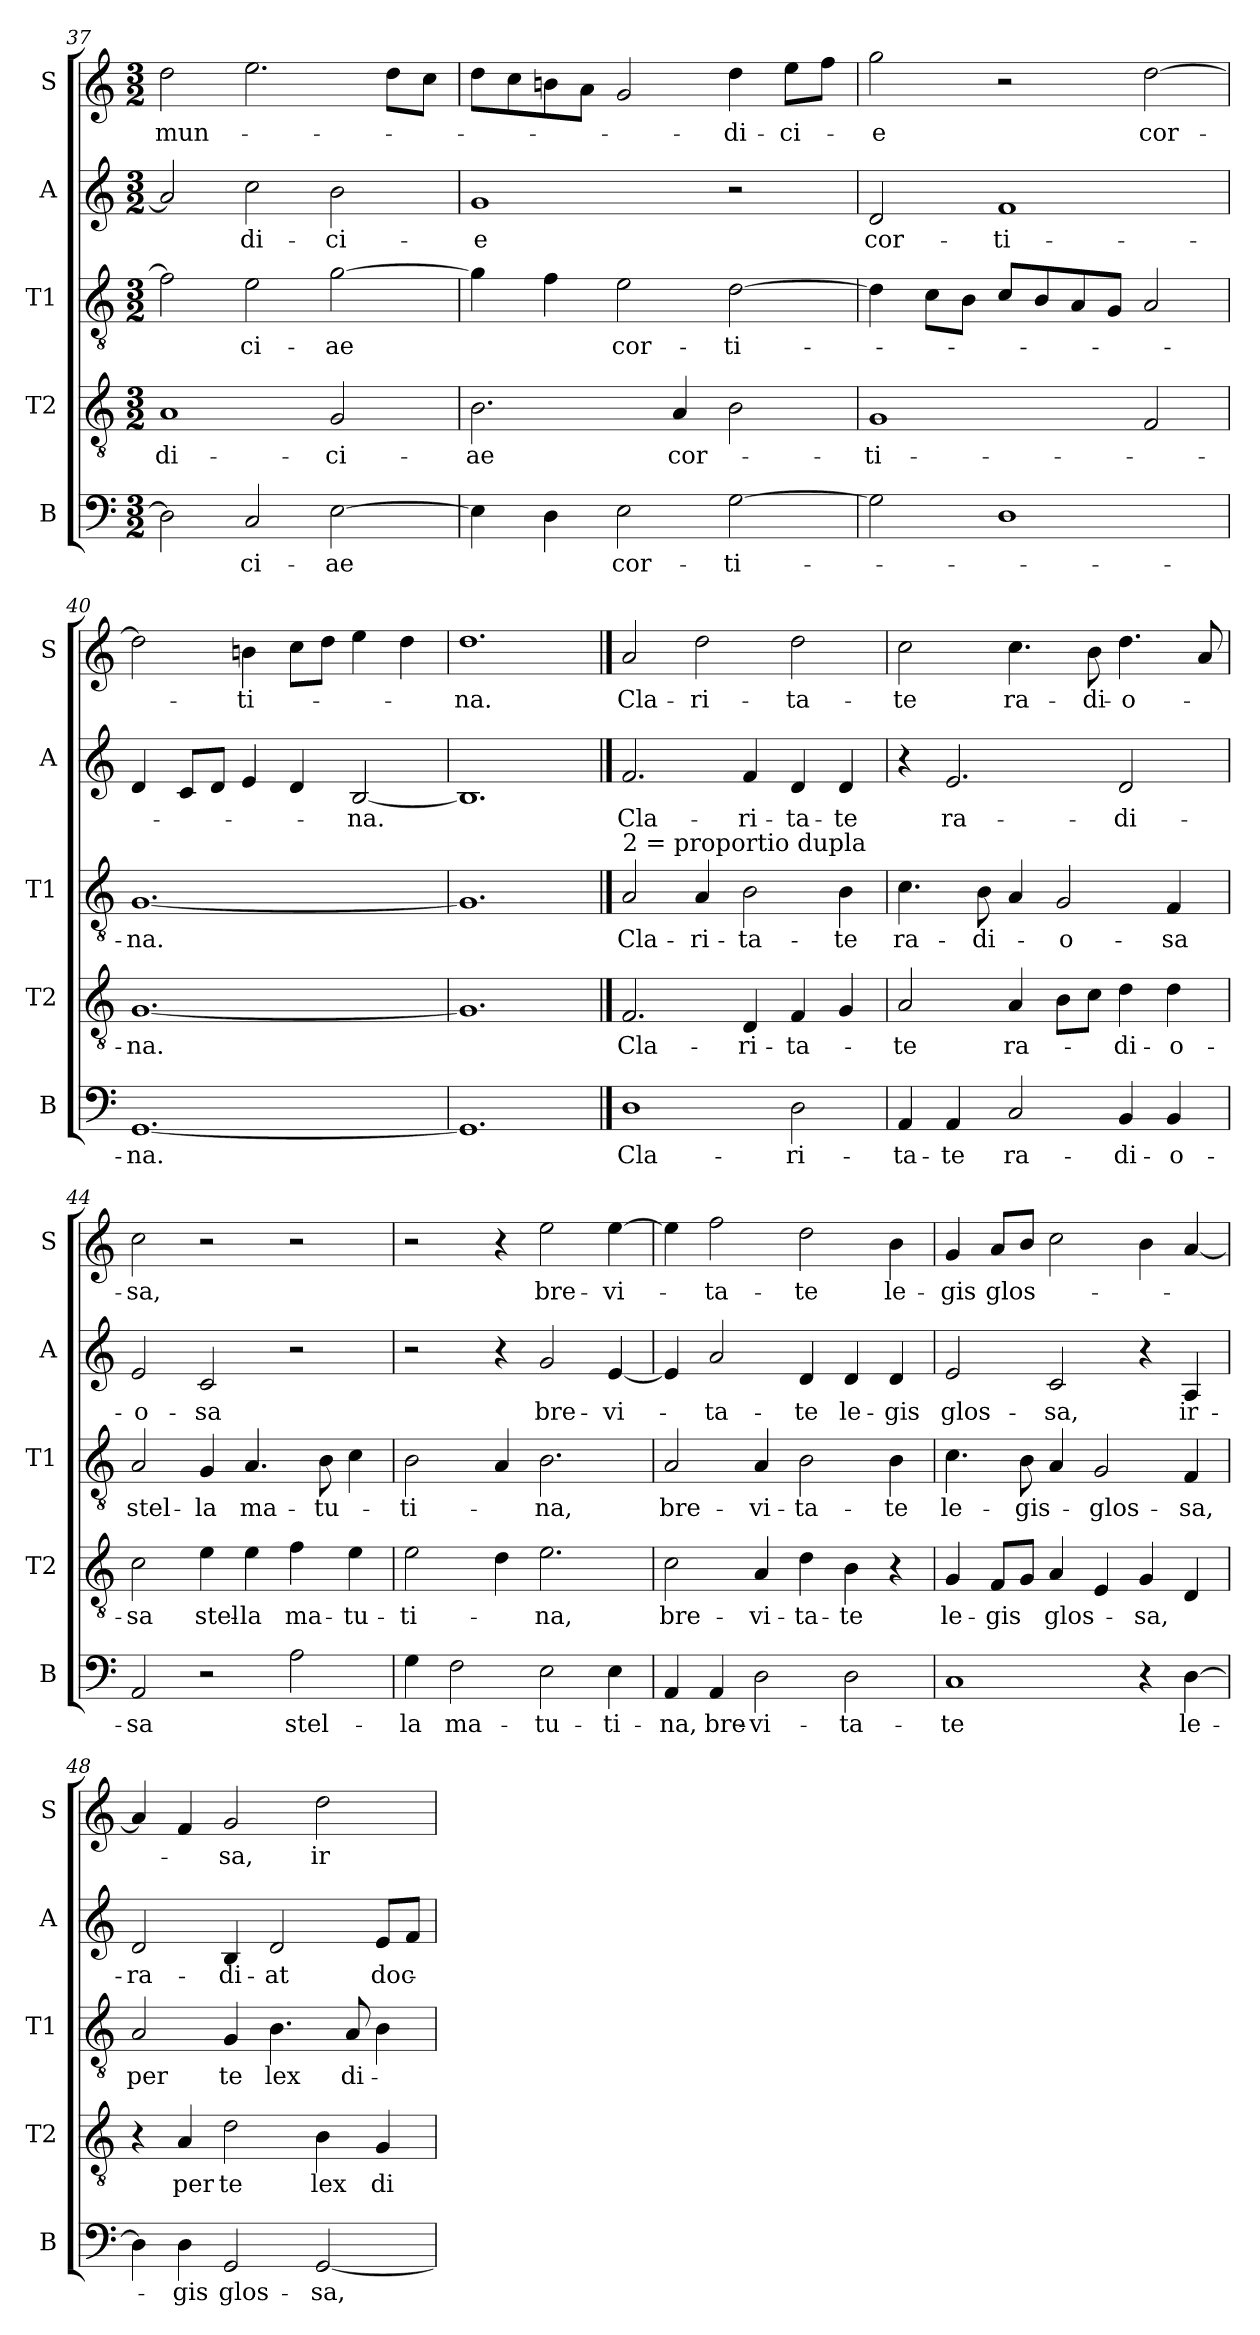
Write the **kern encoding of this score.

**kern	**text	**kern	**text	**kern	**text	**kern	**text	**kern	**text
*part5	*part5	*part4	*part4	*part3	*part3	*part2	*part2	*part1	*part1
*staff5	*staff5	*staff4	*staff4	*staff3	*staff3	*staff2	*staff2	*staff1	*staff1
*I"B	*	*I"T2	*	*I"T1	*	*I"A	*	*I"S	*
*I'B	*	*I'T2	*	*I'T1	*	*I'A	*	*I'S	*
*clefF4	*	*clefGv2	*	*clefGv2	*	*clefG2	*	*clefG2	*
*k[]	*	*k[]	*	*k[]	*	*k[]	*	*k[]	*
*M3/2	*	*M3/2	*	*M3/2	*	*M3/2	*	*M3/2	*
=37	=37	=37	=37	=37	=37	=37	=37	=37	=37
2D\]	.	1A	-di-	2f\]	.	2a/]	.	2dd\	mun-
2C/	-ci-	.	.	2e\	-ci-	2cc\	-di-	2.ee\	.
[2E\	-ae	2G/	-ci-	[2g\	-ae	2b\	-ci-	.	.
.	.	.	.	.	.	.	.	8dd\L	.
.	.	.	.	.	.	.	.	8cc\J	.
=38	=38	=38	=38	=38	=38	=38	=38	=38	=38
4E\]	.	2.B\	-ae	4g\]	.	1g	-e	8dd\L	.
.	.	.	.	.	.	.	.	8cc\	.
4D\	.	.	.	4f\	.	.	.	8bn\	.
.	.	.	.	.	.	.	.	8a\J	.
2E\	cor-	.	.	2e\	cor-	.	.	2g/	.
.	.	4A/	cor-	.	.	.	.	.	.
[2G\	-ti-	2B\	.	[2d\	-ti-	2r	.	4dd\	-di-
.	.	.	.	.	.	.	.	8ee\L	-ci-
.	.	.	.	.	.	.	.	8ff\J	.
=39	=39	=39	=39	=39	=39	=39	=39	=39	=39
2G\]	.	1G	-ti-	4d\]	.	2d/	cor-	2gg\	-e
.	.	.	.	8c\L	.	.	.	.	.
.	.	.	.	8B\J	.	.	.	.	.
1D	.	.	.	8c/L	.	1f	-ti-	2r	.
.	.	.	.	8B/	.	.	.	.	.
.	.	.	.	8A/	.	.	.	.	.
.	.	.	.	8G/J	.	.	.	.	.
.	.	2F/	.	2A/	.	.	.	[2dd\	cor-
=40	=40	=40	=40	=40	=40	=40	=40	=40	=40
[1.GG	-na.	[1.G	-na.	[1.G	-na.	4d/	.	2dd\]	.
.	.	.	.	.	.	8c/L	.	.	.
.	.	.	.	.	.	8d/J	.	.	.
.	.	.	.	.	.	4e/	.	4bn\	-ti-
.	.	.	.	.	.	4d/	.	8cc\L	.
.	.	.	.	.	.	.	.	8dd\J	.
.	.	.	.	.	.	[2B/	-na.	4ee\	.
.	.	.	.	.	.	.	.	4dd\	.
=41	=41	=41	=41	=41	=41	=41	=41	=41	=41
1.GG]	.	1.G]	.	1.G]	.	1.B]	.	1.dd	-na.
==42	==42	==42	==42	==42	==42	==42	==42	==42	==42
!	!	!	!	!LO:TX:a:t=2 = proportio dupla	!	!	!	!	!
1D	Cla-	2.F/	Cla-	2A/	Cla-	2.f/	Cla-	2a/	Cla-
.	.	.	.	4A/	-ri-	.	.	2dd\	-ri-
.	.	4D/	-ri-	2B\	-ta-	4f/	-ri-	.	.
2D\	-ri-	4F/	-ta-	.	.	4d/	-ta-	2dd\	-ta-
.	.	4G/	.	4B\	-te	4d/	-te	.	.
=43	=43	=43	=43	=43	=43	=43	=43	=43	=43
4AA/	-ta-	2A/	-te	4.c\	ra-	4r	.	2cc\	-te
4AA/	-te	.	.	.	.	2.e/	ra-	.	.
.	.	.	.	8B\	di-	.	.	.	.
2C/	ra-	4A/	ra-	4A/	.	.	.	4.cc\	ra-
.	.	8B\L	.	2G/	-o-	.	.	.	.
.	.	8c\J	.	.	.	.	.	8b\	-di-
4BB/	-di-	4d\	-di-	.	.	2d/	-di-	4.dd\	-o-
4BB/	-o-	4d\	-o-	4F/	-sa	.	.	.	.
.	.	.	.	.	.	.	.	8a/	.
=44	=44	=44	=44	=44	=44	=44	=44	=44	=44
2AA/	-sa	2c\	-sa	2A/	stel-	2e/	-o-	2cc\	-sa,
2r	.	4e\	stel-	4G/	-la	2c/	-sa	2r	.
.	.	4e\	-la	4.A/	ma-	.	.	.	.
2A\	stel-	4f\	ma-	.	.	2r	.	2r	.
.	.	.	.	8B\	tu-	.	.	.	.
.	.	4e\	-tu-	4c\	.	.	.	.	.
=45	=45	=45	=45	=45	=45	=45	=45	=45	=45
4G\	-la	2e\	-ti-	2B\	-ti-	2r	.	2r	.
2F\	ma-	.	.	.	.	.	.	.	.
.	.	4d\	.	4A/	.	4r	.	4r	.
2E\	-tu-	2.e\	-na,	2.B\	-na,	2g/	bre-	2ee\	bre-
4E\	-ti-	.	.	.	.	[4e/	-vi-	[4ee\	-vi-
=46	=46	=46	=46	=46	=46	=46	=46	=46	=46
4AA/	-na,	2c\	bre-	2A/	bre-	4e/]	.	4ee\]	.
4AA/	bre-	.	.	.	.	2a/	-ta-	2ff\	-ta-
2D\	-vi-	4A/	-vi-	4A/	-vi-	.	.	.	.
.	.	4d\	-ta-	2B\	-ta-	4d/	-te	2dd\	-te
2D\	-ta-	4B\	-te	.	.	4d/	le-	.	.
.	.	4r	.	4B\	-te	4d/	-gis	4b\	le-
=47	=47	=47	=47	=47	=47	=47	=47	=47	=47
1C	-te	4G/	le-	4.c\	le-	2e/	glos-	4g/	-gis
.	.	8F/L	gis	.	.	.	.	8a/L	glos-
.	.	8G/J	.	8B\	gis-	.	.	8b/J	.
.	.	4A/	glos-	4A/	.	2c/	-sa,	2cc\	.
.	.	4E/	.	2G/	-glos-	.	.	.	.
4r	.	4G/	-sa,	.	.	4r	.	4b\	.
[4D\	le-	4D/	.	4F/	sa,	4A/	ir-	[4a/	.
=48	=48	=48	=48	=48	=48	=48	=48	=48	=48
4D\]	.	4r	.	2A/	per	2d/	-ra-	4a/]	.
4D\	-gis	4A/	per	.	.	.	.	4f/	.
2GG/	glos-	2d\	te	4G/	te	4B/	-di-	2g/	-sa,
.	.	.	.	4.B\	lex	2d/	-at	.	.
[2GG/	-sa,	4B\	lex	.	.	.	.	2dd\	ir-
.	.	.	.	8A/	di-	.	.	.	.
.	.	4G/	di-	4B\	.	8e/L	doc-	.	.
.	.	.	.	.	.	8f/J	.	.	.
=	=	=	=	=	=	=	=	=	=
*-	*-	*-	*-	*-	*-	*-	*-	*-	*-
